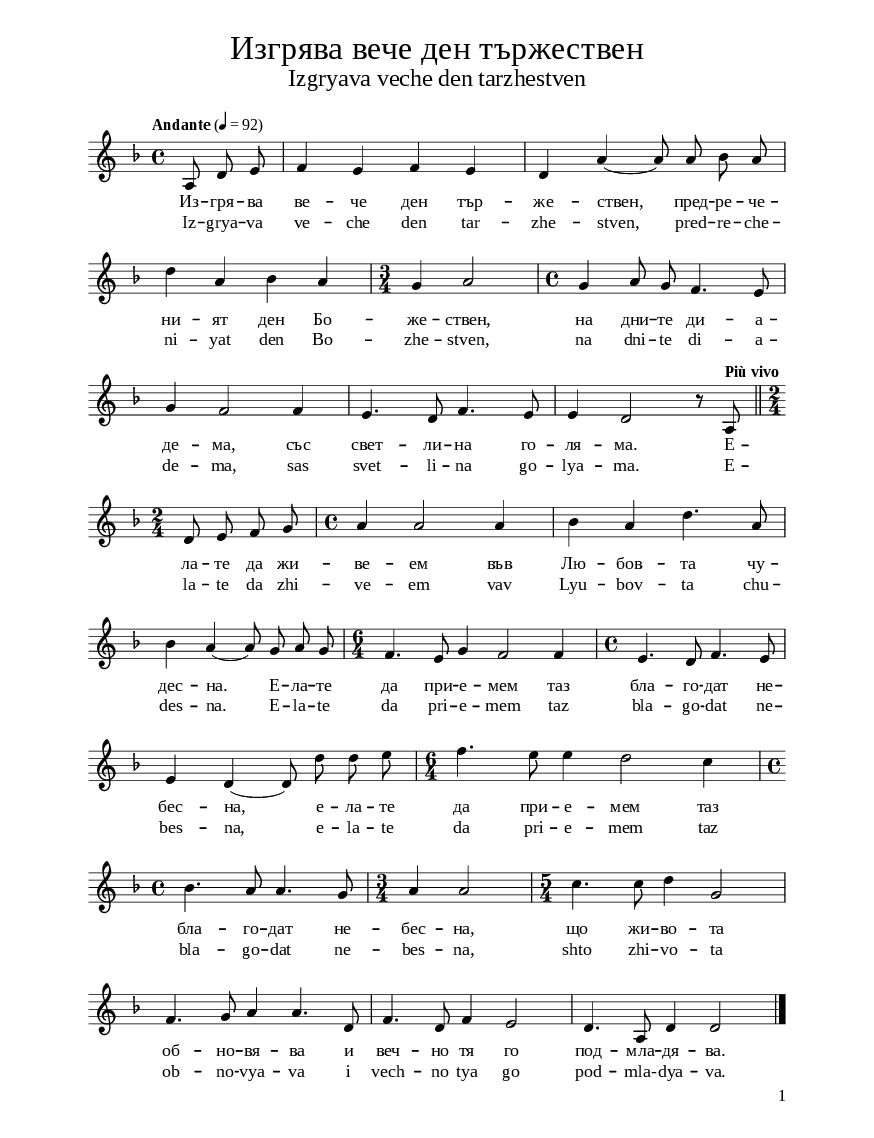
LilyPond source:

\version "2.24.1"

% include paper part and global functions
\include "include/globals.ily"

\bookpart {
  \label #'ref022
  \tocItem \markup "Изгрява вече ден тържествен – Izgryava veche den tarzhestven"
  \include "include/bookpart-paper.ily"
  \score {
    \include "include/score-layout.ily"

    \new Voice \absolute {
      \clef treble
      \key d \minor
      \time 4/4
      \tempoFunc "Andante" 4 "92"
      \autoBeamOff

      \partial 4.

      a8 d'8 e'8 |f'4 e'4 f'4 e'4 |d'4 a'4 ~ a'8 a'8 bes'8 a'8 \break |
      d''4 a'4 bes'4 a'4 |\time 3/4  g'4 a'2 | \time 4/4  g'4 a'8 g'8 f'4. e'8 \break
      g'4 f'2 f'4 |  e'4. d'8 f'4. e'8 | e'4 d'2 r8 \tempo "Più vivo" a8 | \bar "||" \time 2/4 \break
      d'8 e'8 f'8 g'8 | \time 4/4  a'4 a'2 a'4 | bes'4 a'4 d''4. a'8 \break |
      bes'4 a'4 ~ a'8 g'8 a'8 g'8 |  \time 6/4  f'4. e'8 g'4 f'2 f'4 | \time 4/4  e'4. d'8 f'4. e'8 \break |
      e'4 d'4 ~ d'8 d''8 d''8 e''8 | \time 6/4  f''4. e''8 e''4 d''2 c''4 \break
      \time 4/4  bes'4. a'8 a'4. g'8 |  \time 3/4  a'4 a'2 | \time 5/4  c''4. c''8 d''4 g'2 \break |
      f'4. g'8 a'4 a'4. d'8 | f'4. d'8 f'4 e'2 | d'4. a8 d'4 d'2 \bar "|." \pageBreak
    }
    \addlyrics {
      Из -- гря -- ва ве -- че ден тър -- же -- ствен, пред -- ре -- че
      -- ни -- ят ден Бо -- же -- ствен, на дни --
      те ди -- а -- де -- ма, със свет -- ли -- на го
      -- ля -- ма. Е -- ла -- те да жи -- ве -- ем във
      Лю -- бов -- та чу -- дес -- на. Е -- ла -- те
      да при -- е -- мем таз бла -- го -- дат не --
      бес -- на, е -- ла -- те да при -- е -- мем таз
      бла -- го -- дат не -- бес -- на, що жи -- во --
      та об -- но -- вя -- ва и веч -- но тя го под
      -- мла -- дя -- ва.
    }

    \addlyrics {
      Iz -- grya -- va ve -- che den tar -- zhe -- stven, pred -- re -- che
      -- ni -- yat den Bo -- zhe -- stven, na dni --
      te di -- a -- de -- ma, sas svet -- li -- na go
      -- lya -- ma. E -- la -- te da zhi -- ve -- em vav
      Lyu -- bov -- ta chu -- des -- na. E -- la -- te
      da pri -- e -- mem taz bla -- go -- dat ne --
      bes -- na, e -- la -- te da pri -- e -- mem taz
      bla -- go -- dat ne -- bes -- na, shto zhi -- vo --
      ta ob -- no -- vya -- va i vech -- no tya go pod
      -- "mla-" -- dya -- va.
    }
    \header {
      title = \titleFunc "Изгрява вече ден тържествен" "Izgryava veche den tarzhestven"
    }

    \midi{}

  } % score

  \pageBreak

  \markup \fontsize #bgCoupletFontSize {
    \hspace #1
    \override #`(baseline-skip . ,bgCoupletBaselineSkip)
    \column {
     
      \line { 2. И носи Радост за душата, }
      \line {   "   " и прогласява Свободата}
      \line {   "   " и Мир с Любов пресвята}
      \line {   "   " за всички на земята. }


      \line { " " }
      \line { "   " \italic {Припев: } }

      \line { " " }
      \line {  3.  О, ден прекрасен, вечно благо, }
      \line {   "   " кому за тебе не е драго? }
      \line {   "   " За всичките години}
      \line {   "   " по-скоро обнови ни! }

      \line { " " }
      \line { "   " \italic {Припев: } }
    }   

    \hspace #1
    \override #`(baseline-skip . ,bgCoupletBaselineSkip)
    \column {
     
      \line { 2. I nosi Radost za dushata, }
      \line {   "   " i proglasyava Svobodata}
      \line {   "   " i Mir s Lyubov presvyata}
      \line {   "   " za vsichki na zemyata. }

      \line { " " }
      \line { "   " \italic {Refrain: } }

      \line { " " }
      \line {  3.  O, den prekrasen, vechno blago, }
      \line {   "   " komu za tebe ne e drago? }
      \line {   "   " Za vsichkite godini}
      \line {   "   " po-skoro obnovi ni! }

      \line { " " }
      \line { "   " \italic {Refrain: } }
    } %column
  
  } % markup


  \markup \empty-two


  % include foreign translation(s) of the song
  \version "2.24.0"

\markup \fill-line { \fontsize #deTitleFontSize "Der feierliche Tag bricht schon an" }
\markup \null


\markup \fontsize #deCoupletFontSize {
  \hspace #1
  \override #`(baseline-skip . ,deCoupletBaselineSkip)


  \column {
    \line { 1. Der feierliche Tag bricht schon an, }
    \line {   "   " der vorhergesagte göttliche Tag, }
    \line {   "   " ein Diadem der Tage,}
    \line {   "   " mit seinem großen Licht. }
    \line {   "   " die Morgenröte des neuen Lebens. }

    \line { " " }
    \line { "   " \italic { Refrain :}  }
    \line {"   " Kommt, auf dass wir }
    \line {   "   "in der wunderbaren Liebe leben. }
    \line {   "   " Kommt, auf dass wir  }
    \line {   "   " diesen himmlischen Segen empfangen, }
    \line {   "   " welcher das Leben erneuert }
    \line {   "   " und es ewig verjüngt. }
  }



  \hspace #-1
  \override #`(baseline-skip . ,bgCoupletBaselineSkip)
  \column {

    \line {2. Und er bringt Freude für die Seele }
    \line {   "   "und verkündet die Freiheit }
    \line {   "   " Und den Frieden mit allheiliger Liebe }
    \line {   "   " für alle auf der Erde. }

    \line { " " }
    \line { "   " \italic { Refrain } ... }

    \line { " " }
    \line { 3. O, wunderschöner Tag, ewiges Wohl, }
    \line {   "   " wem ist das nicht wertvoll? }
    \line {   "   " Erneuere uns bald }
    \line {   "   " für all die Jahre.}


  }




}










} % bookpart
